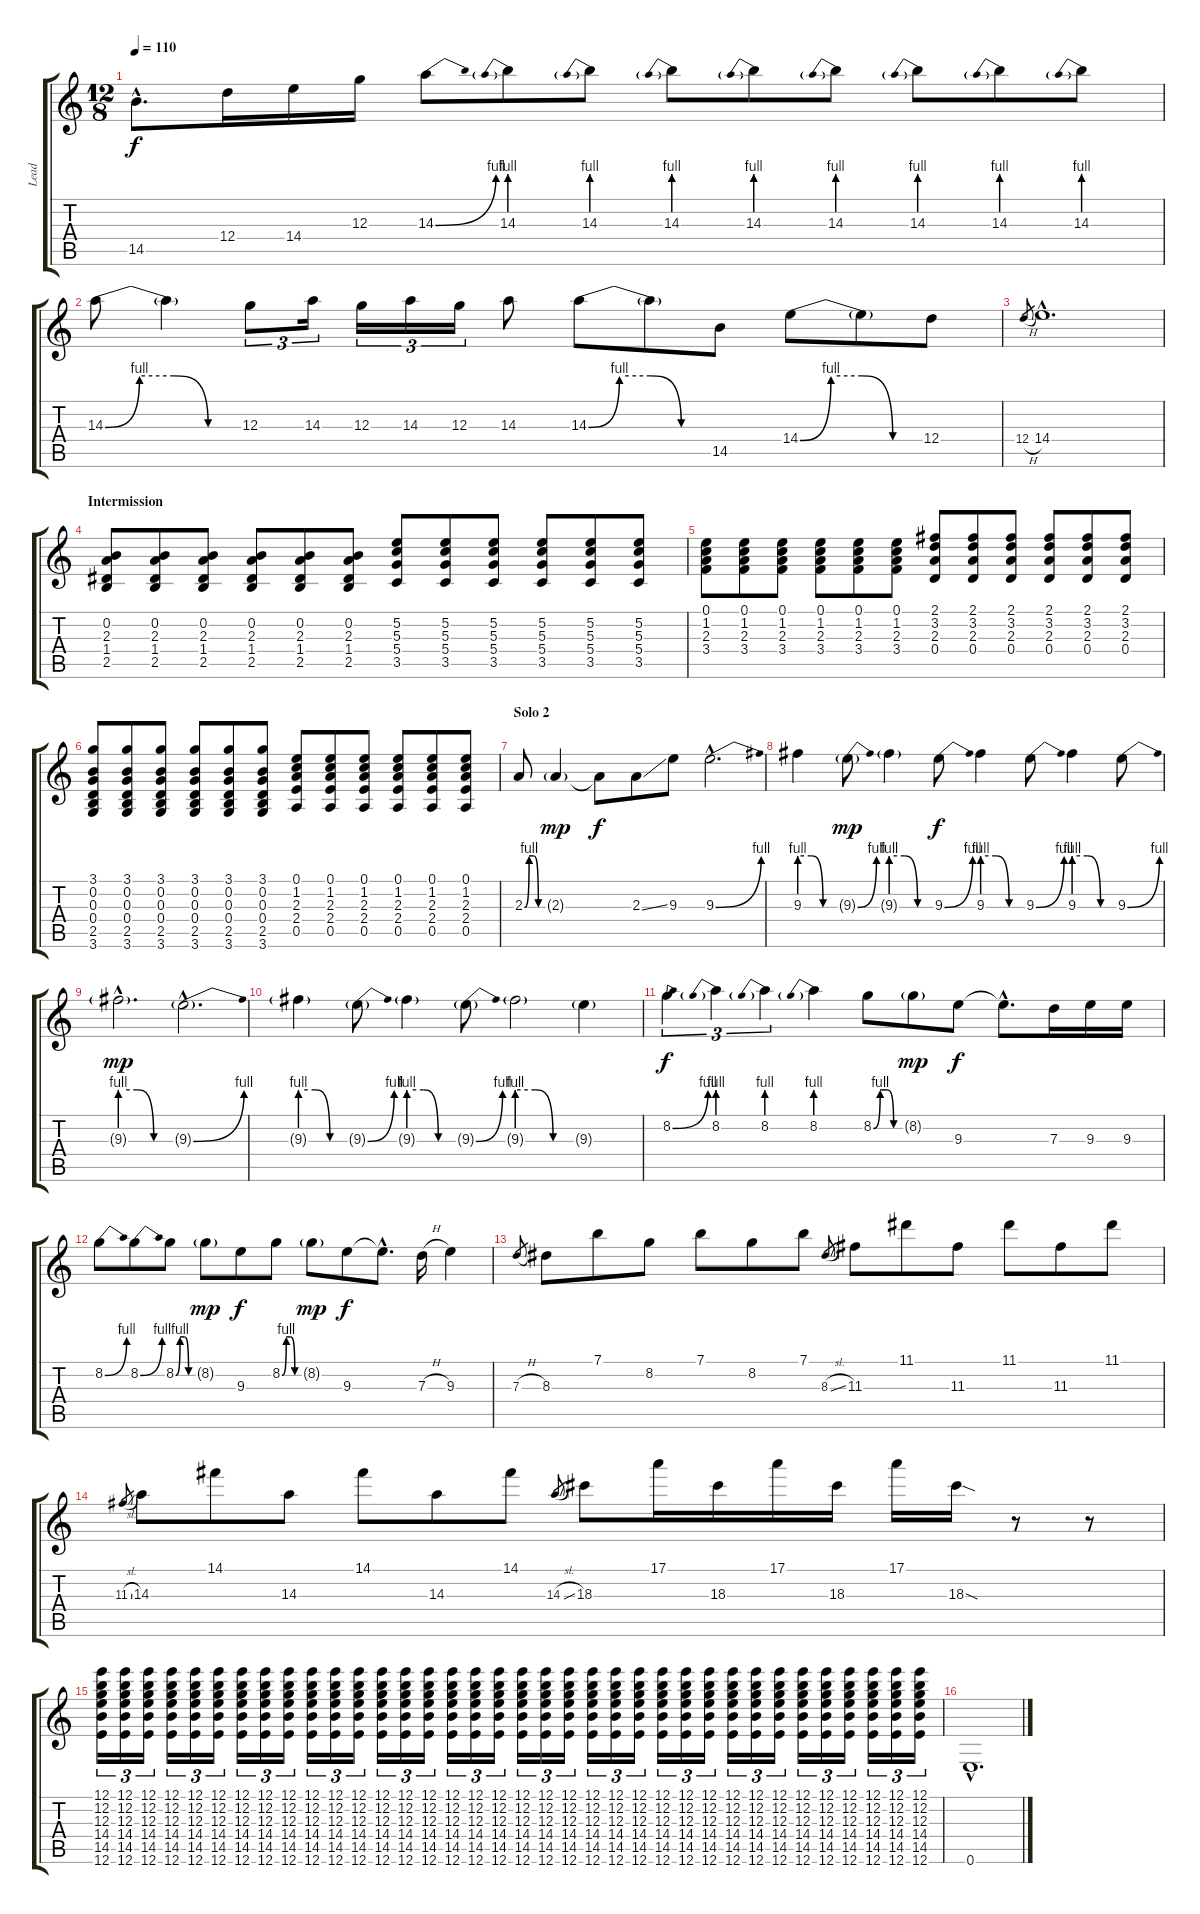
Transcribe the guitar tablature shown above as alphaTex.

\track ("Lead" "Lead") {instrument acousticguitarnylon}
\staff {score tabs}
\tuning (E4 B3 G3 D3 A2 E2) {hide}
\ts (12 8)
\tempo 110
\clef g2
\ks c
14.5{hac}.8{d dy f} 12.4.16 14.4.16 12.3.16 14.3{be (bend 0 0 60 4)}.8 14.3{be (prebend 0 4 60 4)}.8 14.3{be (prebend 0 4 60 4)}.8 14.3{be (prebend 0 4 60 4)}.8 14.3{be (prebend 0 4 60 4)}.8 14.3{be (prebend 0 4 60 4)}.8 14.3{be (prebend 0 4 60 4)}.8 14.3{be (prebend 0 4 60 4)}.8 14.3{be (prebend 0 4 60 4)}.8 |
14.3{be (custom 0 0 15 4 30 4 45 0 60 0)}.8 14.3{t}.4 12.3.8{tu (3 2)} 14.3.16{tu (3 2)} 12.3.16{tu (3 2)} 14.3.16{tu (3 2)} 12.3.16{tu (3 2)} 14.3.8 14.3{be (custom 0 0 15 4 30 4 45 0 60 0)}.8 14.3{t}.8 14.5.8 14.4{be (custom 0 0 15 4 30 4 45 0 60 0)}.8 14.4{t}.8 12.4.8 |
12.4{h}.8{gr} 14.4{hac}.1{d} |
\section ("" "Intermission")
(0.2 2.3 1.4 2.5).8{volume 14} (0.2 2.3 1.4 2.5).8 (0.2 2.3 1.4 2.5).8 (0.2 2.3 1.4 2.5).8 (0.2 2.3 1.4 2.5).8 (0.2 2.3 1.4 2.5).8 (5.2 5.3 5.4 3.5).8 (5.2 5.3 5.4 3.5).8 (5.2 5.3 5.4 3.5).8 (5.2 5.3 5.4 3.5).8 (5.2 5.3 5.4 3.5).8 (5.2 5.3 5.4 3.5).8 |
(0.1 1.2 2.3 3.4).8 (0.1 1.2 2.3 3.4).8 (0.1 1.2 2.3 3.4).8 (0.1 1.2 2.3 3.4).8 (0.1 1.2 2.3 3.4).8 (0.1 1.2 2.3 3.4).8 (2.1 3.2 2.3 0.4).8 (2.1 3.2 2.3 0.4).8 (2.1 3.2 2.3 0.4).8 (2.1 3.2 2.3 0.4).8 (2.1 3.2 2.3 0.4).8 (2.1 3.2 2.3 0.4).8 |
(3.1 0.2 0.3 0.4 2.5 3.6).8 (3.1 0.2 0.3 0.4 2.5 3.6).8 (3.1 0.2 0.3 0.4 2.5 3.6).8 (3.1 0.2 0.3 0.4 2.5 3.6).8 (3.1 0.2 0.3 0.4 2.5 3.6).8 (3.1 0.2 0.3 0.4 2.5 3.6).8 (0.1 1.2 2.3 2.4 0.5).8 (0.1 1.2 2.3 2.4 0.5).8 (0.1 1.2 2.3 2.4 0.5).8 (0.1 1.2 2.3 2.4 0.5).8 (0.1 1.2 2.3 2.4 0.5).8 (0.1 1.2 2.3 2.4 0.5).8 |
\section ("" "Solo 2")
2.3{be (custom 0 0 15 4 30 4 45 0 60 0)}.8{volume 16} 2.3{g}.4{dy mp} 2.3{t}.8{dy f} 2.3{ss}.8 9.3.8 9.3{be (bend 0 0 60 4) hac}.2{d} |
9.3{be (custom 0 4 20 4 40 0 60 0)}.4 9.3{be (bend 0 0 60 4) g}.8{dy mp} 9.3{be (custom 0 4 20 4 40 0 60 0) g}.4 9.3{be (bend 0 0 60 4)}.8{dy f} 9.3{be (custom 0 4 20 4 40 0 60 0)}.4 9.3{be (bend 0 0 60 4)}.8 9.3{be (custom 0 4 20 4 40 0 60 0)}.4 9.3{be (bend 0 0 60 4)}.8 |
9.3{be (custom 0 4 20 4 40 0 60 0) g hac}.2{d dy mp} 9.3{be (bend 0 0 60 4) g hac}.2{d} |
9.3{be (custom 0 4 20 4 40 0 60 0) g}.4 9.3{be (bend 0 0 60 4) g}.8 9.3{be (custom 0 4 20 4 40 0 60 0) g}.4 9.3{be (bend 0 0 60 4) g}.8 9.3{be (custom 0 4 20 4 40 0 60 0) g}.2 9.3{g}.4 |
8.2{be (bend 0 0 60 4)}.4{tu (3 2) dy f} 8.2{be (prebend 0 4 60 4)}.4{tu (3 2)} 8.2{be (prebend 0 4 60 4)}.4{tu (3 2)} 8.2{be (prebend 0 4 60 4)}.4 8.2{be (custom 0 0 15 4 30 4 45 0 60 0)}.8 8.2{g}.8{dy mp} 9.3.8{dy f} 9.3{hac t}.8{d} 7.3.16 9.3.16 9.3.16 |
8.2{be (bend 0 0 60 4)}.8 8.2{be (bend 0 0 60 4)}.8 8.2{be (custom 0 0 15 4 30 4 45 0 60 0)}.8 8.2{g}.8{dy mp} 9.3.8{dy f} 8.2{be (custom 0 0 15 4 30 4 45 0 60 0)}.8 8.2{g}.8{dy mp} 9.3.8{dy f} 9.3{hac t}.8{d} 7.3{h}.16 9.3.4 |
7.3{h}.8{gr} 8.3.8 7.1.8 8.2.8 7.1.8 8.2.8 7.1.8 8.3{sl}.8{gr} 11.3.8 11.1.8 11.3.8 11.1.8 11.3.8 11.1.8 |
11.3{sl}.8{gr} 14.3.8 14.1.8 14.3.8 14.1.8 14.3.8 14.1.8 14.3{sl}.8{gr} 18.3.8 17.1.16 18.3.16 17.1.16 18.3.16 17.1.16 18.3{sod}.16 r.8 r.8 |
(12.1 12.2 12.3 14.4 14.5 12.6).16{tu (3 2) volume 14} (12.1 12.2 12.3 14.4 14.5 12.6).16{tu (3 2)} (12.1 12.2 12.3 14.4 14.5 12.6).16{tu (3 2)} (12.1 12.2 12.3 14.4 14.5 12.6).16{tu (3 2)} (12.1 12.2 12.3 14.4 14.5 12.6).16{tu (3 2)} (12.1 12.2 12.3 14.4 14.5 12.6).16{tu (3 2)} (12.1 12.2 12.3 14.4 14.5 12.6).16{tu (3 2)} (12.1 12.2 12.3 14.4 14.5 12.6).16{tu (3 2)} (12.1 12.2 12.3 14.4 14.5 12.6).16{tu (3 2)} (12.1 12.2 12.3 14.4 14.5 12.6).16{tu (3 2)} (12.1 12.2 12.3 14.4 14.5 12.6).16{tu (3 2)} (12.1 12.2 12.3 14.4 14.5 12.6).16{tu (3 2)} (12.1 12.2 12.3 14.4 14.5 12.6).16{tu (3 2)} (12.1 12.2 12.3 14.4 14.5 12.6).16{tu (3 2)} (12.1 12.2 12.3 14.4 14.5 12.6).16{tu (3 2)} (12.1 12.2 12.3 14.4 14.5 12.6).16{tu (3 2)} (12.1 12.2 12.3 14.4 14.5 12.6).16{tu (3 2)} (12.1 12.2 12.3 14.4 14.5 12.6).16{tu (3 2)} (12.1 12.2 12.3 14.4 14.5 12.6).16{tu (3 2)} (12.1 12.2 12.3 14.4 14.5 12.6).16{tu (3 2)} (12.1 12.2 12.3 14.4 14.5 12.6).16{tu (3 2)} (12.1 12.2 12.3 14.4 14.5 12.6).16{tu (3 2)} (12.1 12.2 12.3 14.4 14.5 12.6).16{tu (3 2)} (12.1 12.2 12.3 14.4 14.5 12.6).16{tu (3 2)} (12.1 12.2 12.3 14.4 14.5 12.6).16{tu (3 2)} (12.1 12.2 12.3 14.4 14.5 12.6).16{tu (3 2)} (12.1 12.2 12.3 14.4 14.5 12.6).16{tu (3 2)} (12.1 12.2 12.3 14.4 14.5 12.6).16{tu (3 2)} (12.1 12.2 12.3 14.4 14.5 12.6).16{tu (3 2)} (12.1 12.2 12.3 14.4 14.5 12.6).16{tu (3 2)} (12.1 12.2 12.3 14.4 14.5 12.6).16{tu (3 2)} (12.1 12.2 12.3 14.4 14.5 12.6).16{tu (3 2)} (12.1 12.2 12.3 14.4 14.5 12.6).16{tu (3 2)} (12.1 12.2 12.3 14.4 14.5 12.6).16{tu (3 2)} (12.1 12.2 12.3 14.4 14.5 12.6).16{tu (3 2)} (12.1 12.2 12.3 14.4 14.5 12.6).16{tu (3 2)} |
0.6{hac}.1{d}
